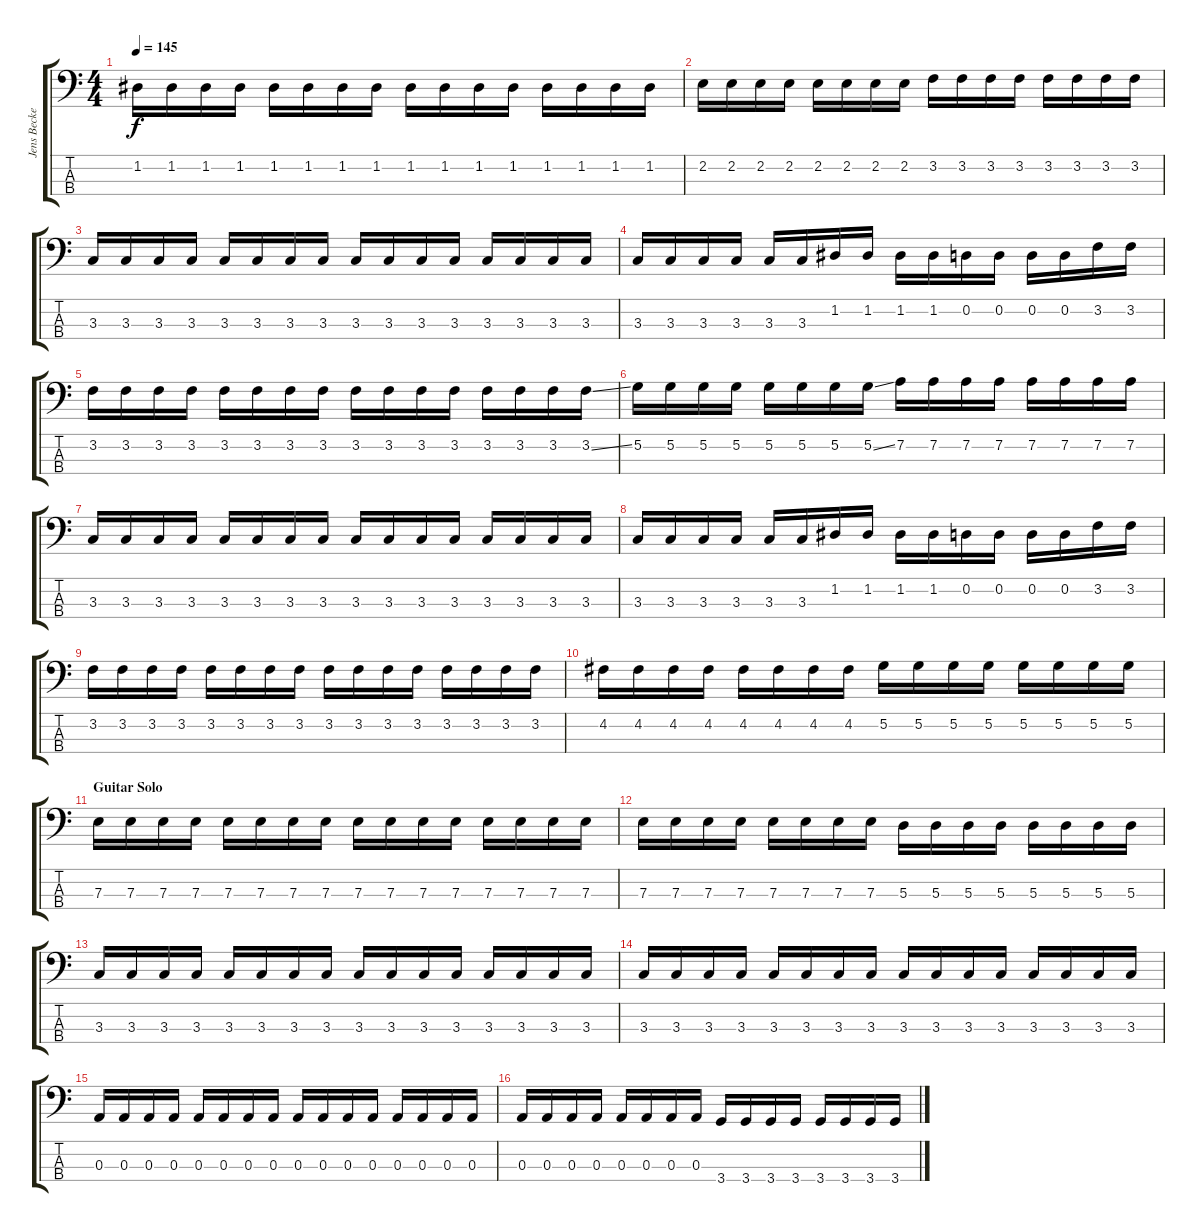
\track ("Jens Becker" "Jens Becke") {instrument electricbasspick}
\staff {score tabs}
\tuning (G2 D2 A1 E1) {hide}
\ts (4 4)
\tempo 145
\clef f4
\ks c
1.2.16{dy f} 1.2.16 1.2.16 1.2.16 1.2.16 1.2.16 1.2.16 1.2.16 1.2.16 1.2.16 1.2.16 1.2.16 1.2.16 1.2.16 1.2.16 1.2.16 |
2.2.16 2.2.16 2.2.16 2.2.16 2.2.16 2.2.16 2.2.16 2.2.16 3.2.16 3.2.16 3.2.16 3.2.16 3.2.16 3.2.16 3.2.16 3.2.16 |
3.3.16 3.3.16 3.3.16 3.3.16 3.3.16 3.3.16 3.3.16 3.3.16 3.3.16 3.3.16 3.3.16 3.3.16 3.3.16 3.3.16 3.3.16 3.3.16 |
3.3.16 3.3.16 3.3.16 3.3.16 3.3.16 3.3.16 1.2.16 1.2.16 1.2.16 1.2.16 0.2.16 0.2.16 0.2.16 0.2.16 3.2.16 3.2.16 |
3.2.16 3.2.16 3.2.16 3.2.16 3.2.16 3.2.16 3.2.16 3.2.16 3.2.16 3.2.16 3.2.16 3.2.16 3.2.16 3.2.16 3.2.16 3.2{ss}.16 |
5.2.16 5.2.16 5.2.16 5.2.16 5.2.16 5.2.16 5.2.16 5.2{ss}.16 7.2.16 7.2.16 7.2.16 7.2.16 7.2.16 7.2.16 7.2.16 7.2.16 |
3.3.16 3.3.16 3.3.16 3.3.16 3.3.16 3.3.16 3.3.16 3.3.16 3.3.16 3.3.16 3.3.16 3.3.16 3.3.16 3.3.16 3.3.16 3.3.16 |
3.3.16 3.3.16 3.3.16 3.3.16 3.3.16 3.3.16 1.2.16 1.2.16 1.2.16 1.2.16 0.2.16 0.2.16 0.2.16 0.2.16 3.2.16 3.2.16 |
3.2.16 3.2.16 3.2.16 3.2.16 3.2.16 3.2.16 3.2.16 3.2.16 3.2.16 3.2.16 3.2.16 3.2.16 3.2.16 3.2.16 3.2.16 3.2.16 |
4.2.16 4.2.16 4.2.16 4.2.16 4.2.16 4.2.16 4.2.16 4.2.16 5.2.16 5.2.16 5.2.16 5.2.16 5.2.16 5.2.16 5.2.16 5.2.16 |
\section ("" "Guitar Solo")
7.3.16 7.3.16 7.3.16 7.3.16 7.3.16 7.3.16 7.3.16 7.3.16 7.3.16 7.3.16 7.3.16 7.3.16 7.3.16 7.3.16 7.3.16 7.3.16 |
7.3.16 7.3.16 7.3.16 7.3.16 7.3.16 7.3.16 7.3.16 7.3.16 5.3.16 5.3.16 5.3.16 5.3.16 5.3.16 5.3.16 5.3.16 5.3.16 |
3.3.16 3.3.16 3.3.16 3.3.16 3.3.16 3.3.16 3.3.16 3.3.16 3.3.16 3.3.16 3.3.16 3.3.16 3.3.16 3.3.16 3.3.16 3.3.16 |
3.3.16 3.3.16 3.3.16 3.3.16 3.3.16 3.3.16 3.3.16 3.3.16 3.3.16 3.3.16 3.3.16 3.3.16 3.3.16 3.3.16 3.3.16 3.3.16 |
0.3.16 0.3.16 0.3.16 0.3.16 0.3.16 0.3.16 0.3.16 0.3.16 0.3.16 0.3.16 0.3.16 0.3.16 0.3.16 0.3.16 0.3.16 0.3.16 |
0.3.16 0.3.16 0.3.16 0.3.16 0.3.16 0.3.16 0.3.16 0.3.16 3.4.16 3.4.16 3.4.16 3.4.16 3.4.16 3.4.16 3.4.16 3.4.16
